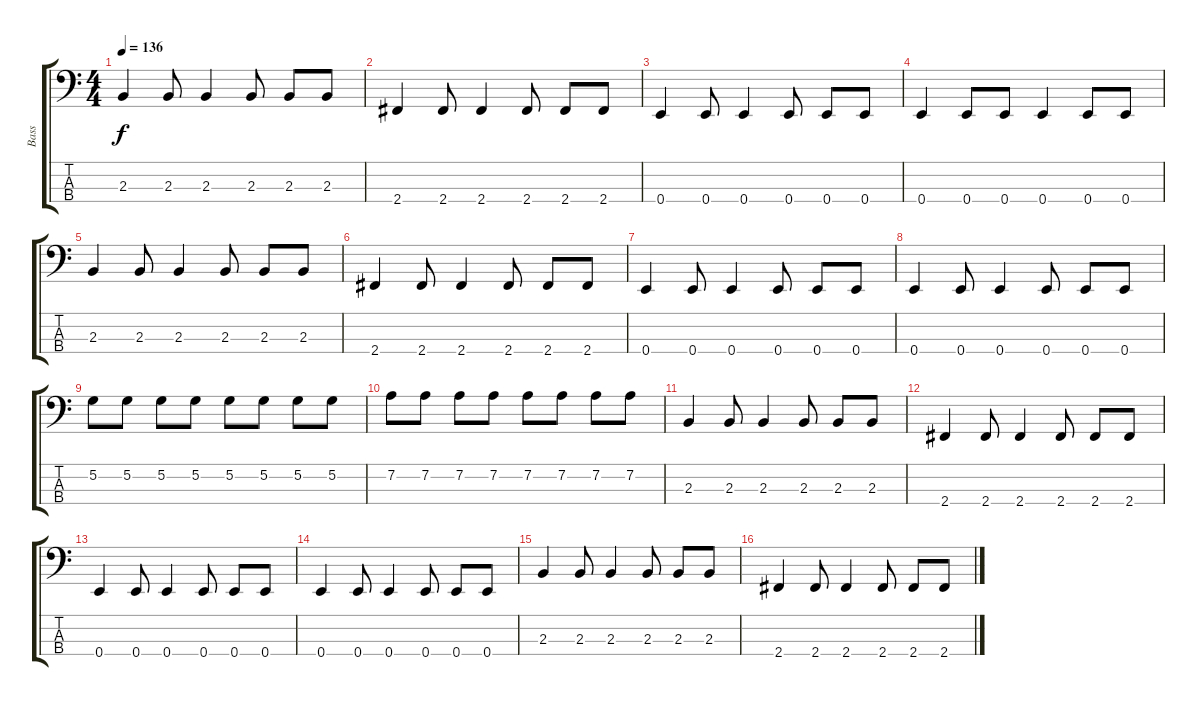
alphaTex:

\track ("Bass" "Bass") {instrument electricbassfinger}
\staff {score tabs}
\tuning (G2 D2 A1 E1) {hide}
\ts (4 4)
\tempo 136
\clef f4
\ks c
2.3.4{dy f} 2.3.8 2.3.4 2.3.8 2.3.8 2.3.8 |
2.4.4 2.4.8 2.4.4 2.4.8 2.4.8 2.4.8 |
0.4.4 0.4.8 0.4.4 0.4.8 0.4.8 0.4.8 |
0.4.4 0.4.8 0.4.8 0.4.4 0.4.8 0.4.8 |
2.3.4 2.3.8 2.3.4 2.3.8 2.3.8 2.3.8 |
2.4.4 2.4.8 2.4.4 2.4.8 2.4.8 2.4.8 |
0.4.4 0.4.8 0.4.4 0.4.8 0.4.8 0.4.8 |
0.4.4 0.4.8 0.4.4 0.4.8 0.4.8 0.4.8 |
5.2.8 5.2.8 5.2.8 5.2.8 5.2.8 5.2.8 5.2.8 5.2.8 |
7.2.8 7.2.8 7.2.8 7.2.8 7.2.8 7.2.8 7.2.8 7.2.8 |
2.3.4 2.3.8 2.3.4 2.3.8 2.3.8 2.3.8 |
2.4.4 2.4.8 2.4.4 2.4.8 2.4.8 2.4.8 |
0.4.4 0.4.8 0.4.4 0.4.8 0.4.8 0.4.8 |
0.4.4 0.4.8 0.4.4 0.4.8 0.4.8 0.4.8 |
2.3.4 2.3.8 2.3.4 2.3.8 2.3.8 2.3.8 |
2.4.4 2.4.8 2.4.4 2.4.8 2.4.8 2.4.8
